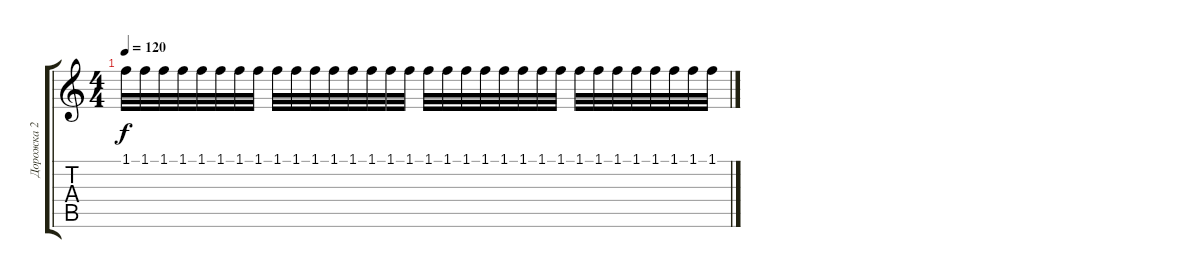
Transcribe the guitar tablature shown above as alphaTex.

\track ("Дорожка 2" "Дорожка 2") {instrument acousticguitarsteel}
\staff {score tabs}
\tuning (E4 B3 G3 D3 A2 E2) {hide}
\ts (4 4)
\tempo 120
\clef g2
\ks c
1.1.32{dy f} 1.1.32 1.1.32 1.1.32 1.1.32 1.1.32 1.1.32 1.1.32 1.1.32 1.1.32 1.1.32 1.1.32 1.1.32 1.1.32 1.1.32 1.1.32 1.1.32 1.1.32 1.1.32 1.1.32 1.1.32 1.1.32 1.1.32 1.1.32 1.1.32 1.1.32 1.1.32 1.1.32 1.1.32 1.1.32 1.1.32 1.1.32
